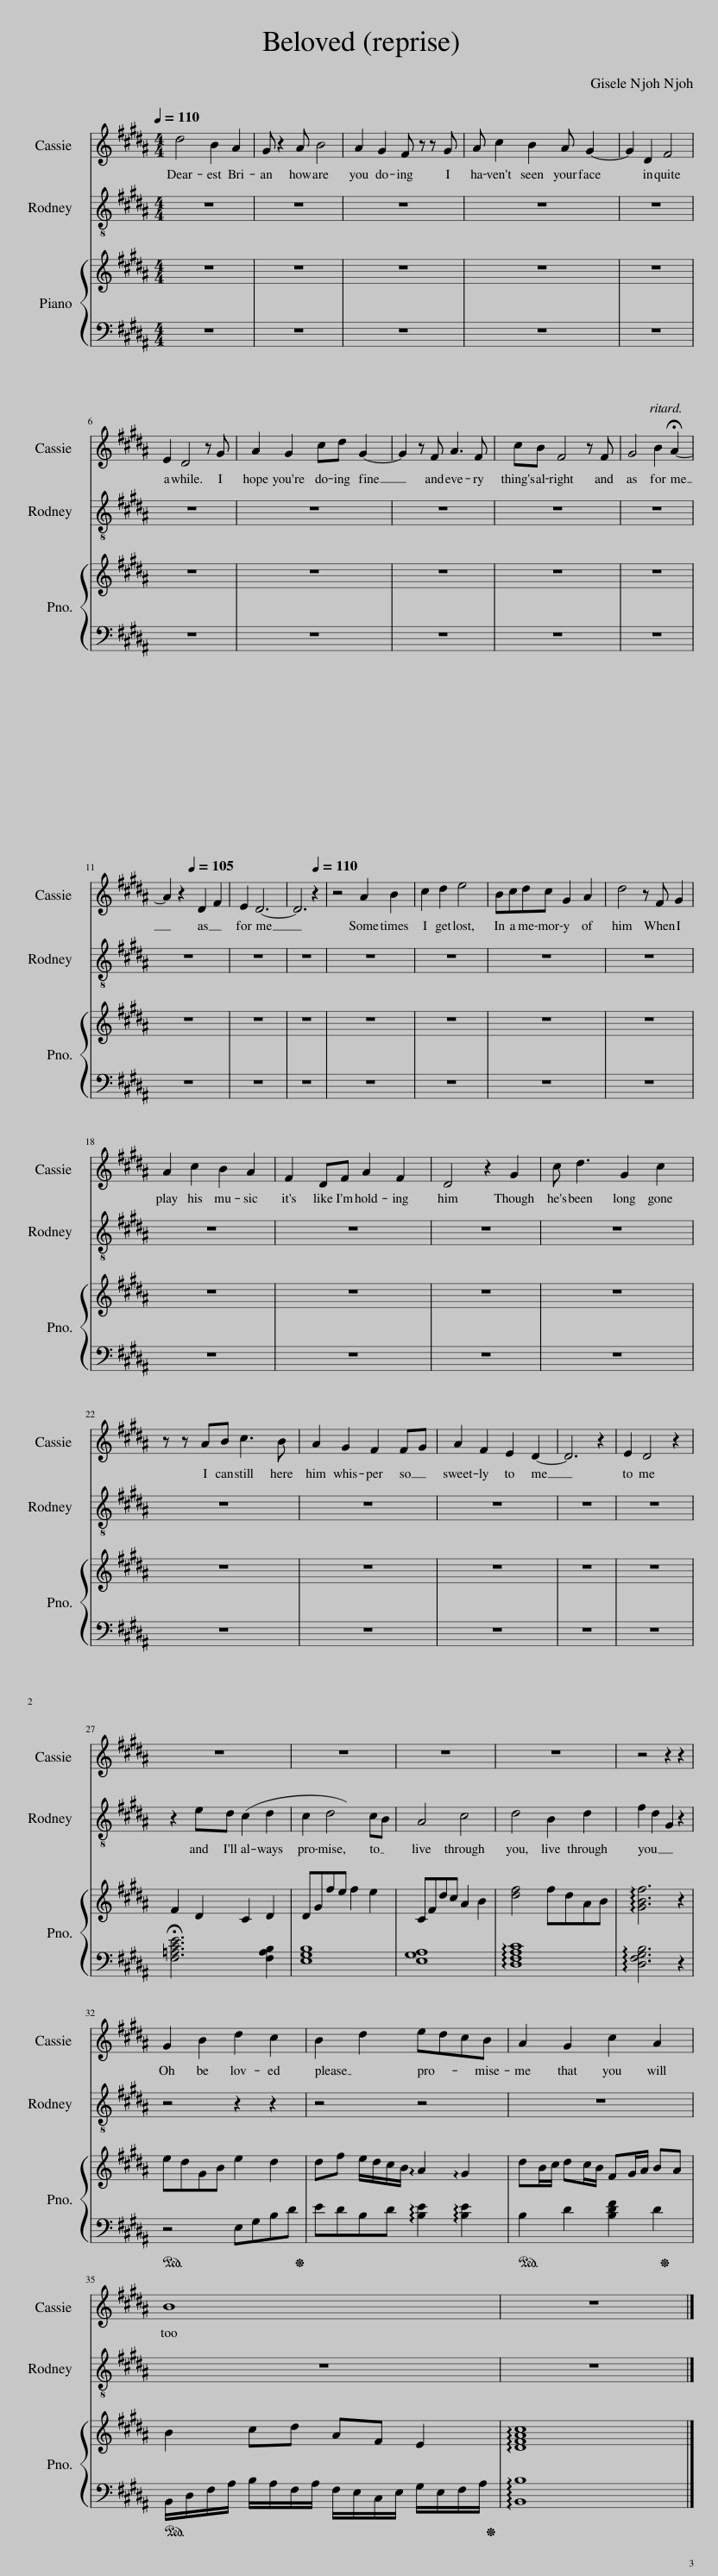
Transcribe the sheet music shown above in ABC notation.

X:1
%%score 1 2 { 3 | 4 }
L:1/8
Q:1/4=110
M:4/4
I:linebreak $
K:B
V:1 treble
V:2 treble-8
V:3 treble
V:4 bass
V:1
 d4 B2 A2 | G z2 A B4 | A2 G2 F z z G | A c2 B2 A G2- | G2 D2 F4 |$ %5
 E2 D4 z G | A2 G2 cd G2- | G2 z F A3 F | cB F4 z F | G4 B2 !fermata!A2- |$ %10
 A2 z2 D2 F2[Q:1/4=105] | E2 D6- | D6[Q:1/4=110] z2 | z4 A2 B2 | c2 d2 e4 | %15
 Bcdc G2 A2 | d4 z F G2 |$ A2 c2 B2 A2 | F2 DF A2 F2 | D4 z2 G2 | %20
 c d3 G2 c2 |$ z z AB c3 B | A2 G2 F2 FG | A2 F2 E2 D2- | D6 z2 | %25
 E2 D4 z2 |$ z8 | z8 | z8 | z8 | %30
 z4 z2 z2 |$ G2 B2 d2 c2 | B2 d2 edcB | A2 G2 c2 A2 |$ B8 | %35
 z8 |] %36
V:2
 z8 | z8 | z8 | z8 | z8 |$ %5
 z8 | z8 | z8 | z8 | z8 |$ %10
 z8 | z8 | z8 | z8 | z8 | %15
 z8 | z8 |$ z8 | z8 | z8 | %20
 z8 |$ z8 | z8 | z8 | z8 | %25
 z8 |$ z2 ed (c2 d2) | c2 d4 cB | A4 c4 | d4 B2 d2 | %30
 f2 d2 G2 z2 |$ z4 z2 z2 | z4 z4 | z8 |$ z8 | %35
 z8 |] %36
V:3
 z8 | z8 | z8 | z8 | z8 |$ %5
 z8 | z8 | z8 | z8 | z8 |$ %10
 z8 | z8 | z8 | z8 | z8 | %15
 z8 | z8 |$ z8 | z8 | z8 | %20
 z8 |$ z8 | z8 | z8 | z8 | %25
 z8 |$ F2 D2 C2 D2 | DGfe f2 e2 | CFdc A2 B2 | [df]4 fdAB | %30
 !arpeggio![GBf]6 z2 |$ edGB e2 d2 | df e/d/c/B/ !arpeggio!A2 !arpeggio!G2 | dB/c/ dc/B/ FG/A/ BA |$ B2 cd AF E2 | %35
 !arpeggio![DFAc]8 |] %36
V:4
 z8 | z8 | z8 | z8 | z8 |$ %5
 z8 | z8 | z8 | z8 | z8 |$ %10
 z8 | z8 | z8 | z8 | z8 | %15
 z8 | z8 |$ z8 | z8 | z8 | %20
 z8 |$ z8 | z8 | z8 | z8 | %25
 z8 |$ !fermata![F,=A,CE]6 [F,A,B,]2 | [E,G,B,]8 | [E,G,A,]8 | !arpeggio![D,F,A,C]8 | %30
 !arpeggio![D,F,G,B,]6 z2 |$!ped! z4 E,G,B,D!ped-up! | EDB,D !arpeggio![B,E]2 !arpeggio![B,E]2 |!ped! B,2 D2 [B,DF]2 D2!ped-up! |$!ped! B,,/D,/F,/A,/ B,/A,/F,/A,/ F,/E,/C,/E,/ G,/E,/F,/A,/!ped-up! | %35
 !arpeggio![B,,B,]8 |] %36
